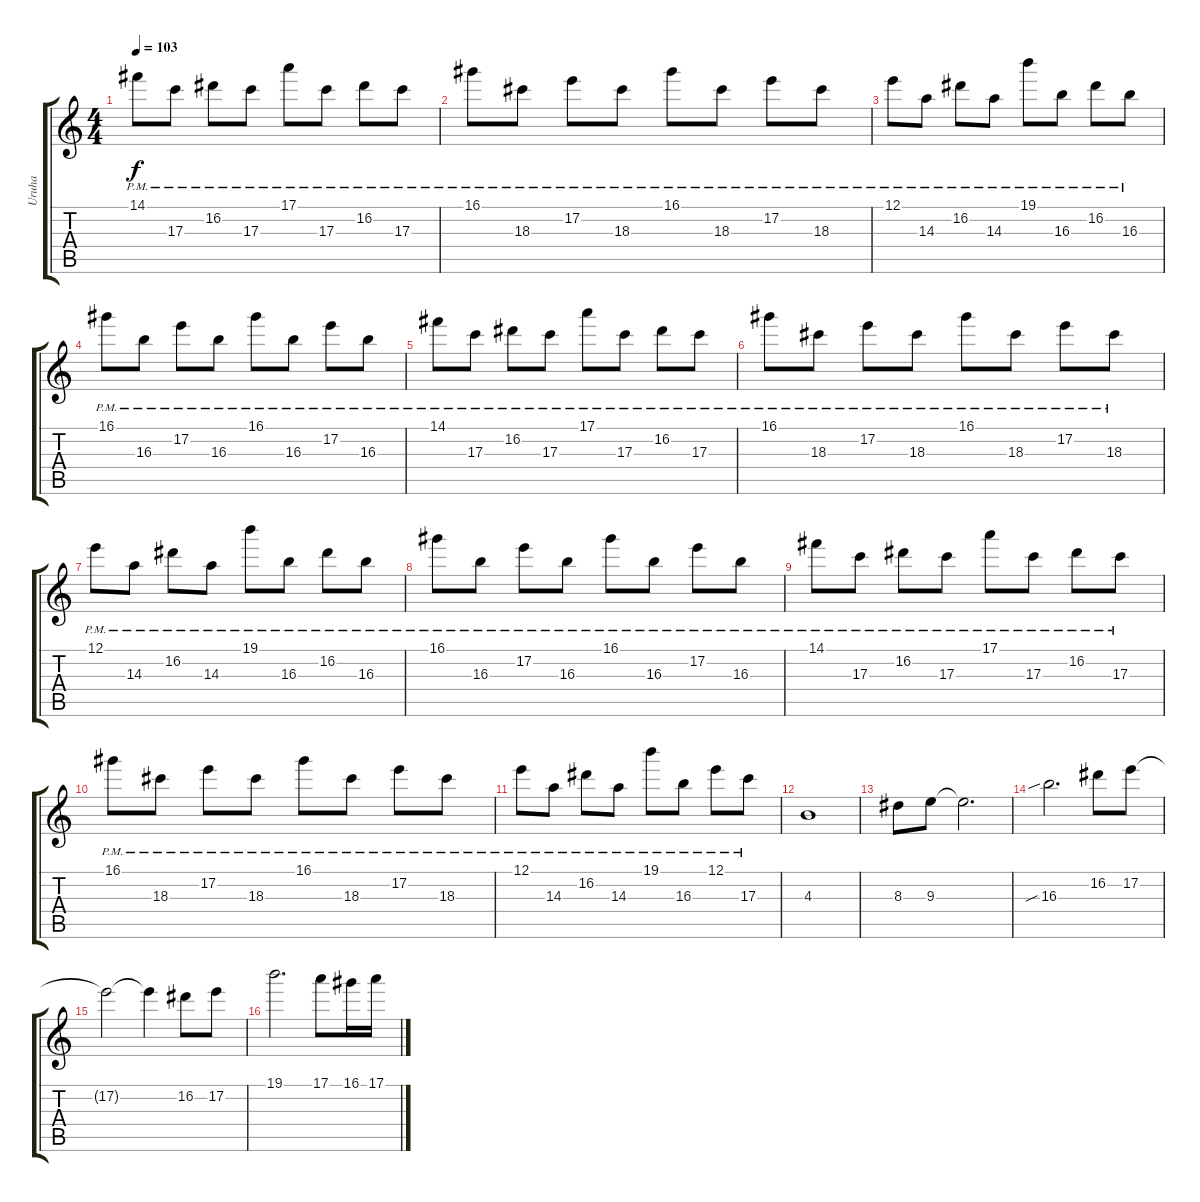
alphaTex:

\track ("Uruha" "Uruha") {instrument overdrivenguitar}
\staff {score tabs}
\tuning (E4 B3 G3 D3 A2 E2) {hide}
\ts (4 4)
\tempo 103
\clef g2
\ks c
14.1{pm}.8{dy f} 17.3{pm}.8 16.2{pm}.8 17.3{pm}.8 17.1{pm}.8 17.3{pm}.8 16.2{pm}.8 17.3{pm}.8 |
16.1{pm}.8 18.3{pm}.8 17.2{pm}.8 18.3{pm}.8 16.1{pm}.8 18.3{pm}.8 17.2{pm}.8 18.3{pm}.8 |
12.1{pm}.8 14.3{pm}.8 16.2{pm}.8 14.3{pm}.8 19.1{pm}.8 16.3{pm}.8 16.2{pm}.8 16.3{pm}.8 |
16.1{pm}.8 16.3{pm}.8 17.2{pm}.8 16.3{pm}.8 16.1{pm}.8 16.3{pm}.8 17.2{pm}.8 16.3{pm}.8 |
14.1{pm}.8 17.3{pm}.8 16.2{pm}.8 17.3{pm}.8 17.1{pm}.8 17.3{pm}.8 16.2{pm}.8 17.3{pm}.8 |
16.1{pm}.8 18.3{pm}.8 17.2{pm}.8 18.3{pm}.8 16.1{pm}.8 18.3{pm}.8 17.2{pm}.8 18.3{pm}.8 |
12.1{pm}.8 14.3{pm}.8 16.2{pm}.8 14.3{pm}.8 19.1{pm}.8 16.3{pm}.8 16.2{pm}.8 16.3{pm}.8 |
16.1{pm}.8 16.3{pm}.8 17.2{pm}.8 16.3{pm}.8 16.1{pm}.8 16.3{pm}.8 17.2{pm}.8 16.3{pm}.8 |
14.1{pm}.8 17.3{pm}.8 16.2{pm}.8 17.3{pm}.8 17.1{pm}.8 17.3{pm}.8 16.2{pm}.8 17.3{pm}.8 |
16.1{pm}.8 18.3{pm}.8 17.2{pm}.8 18.3{pm}.8 16.1{pm}.8 18.3{pm}.8 17.2{pm}.8 18.3{pm}.8 |
12.1{pm}.8 14.3{pm}.8 16.2{pm}.8 14.3{pm}.8 19.1{pm}.8 16.3{pm}.8 12.1{pm}.8 17.3{pm}.8 |
4.3.1 |
8.3.8 9.3.8 9.3{t}.2{d} |
16.3{sib}.2{d} 16.2.8 17.2.8 |
17.2{t}.2 17.2{t}.4 16.2.8 17.2.8 |
19.1.2{d} 17.1.8 16.1.16 17.1.16
